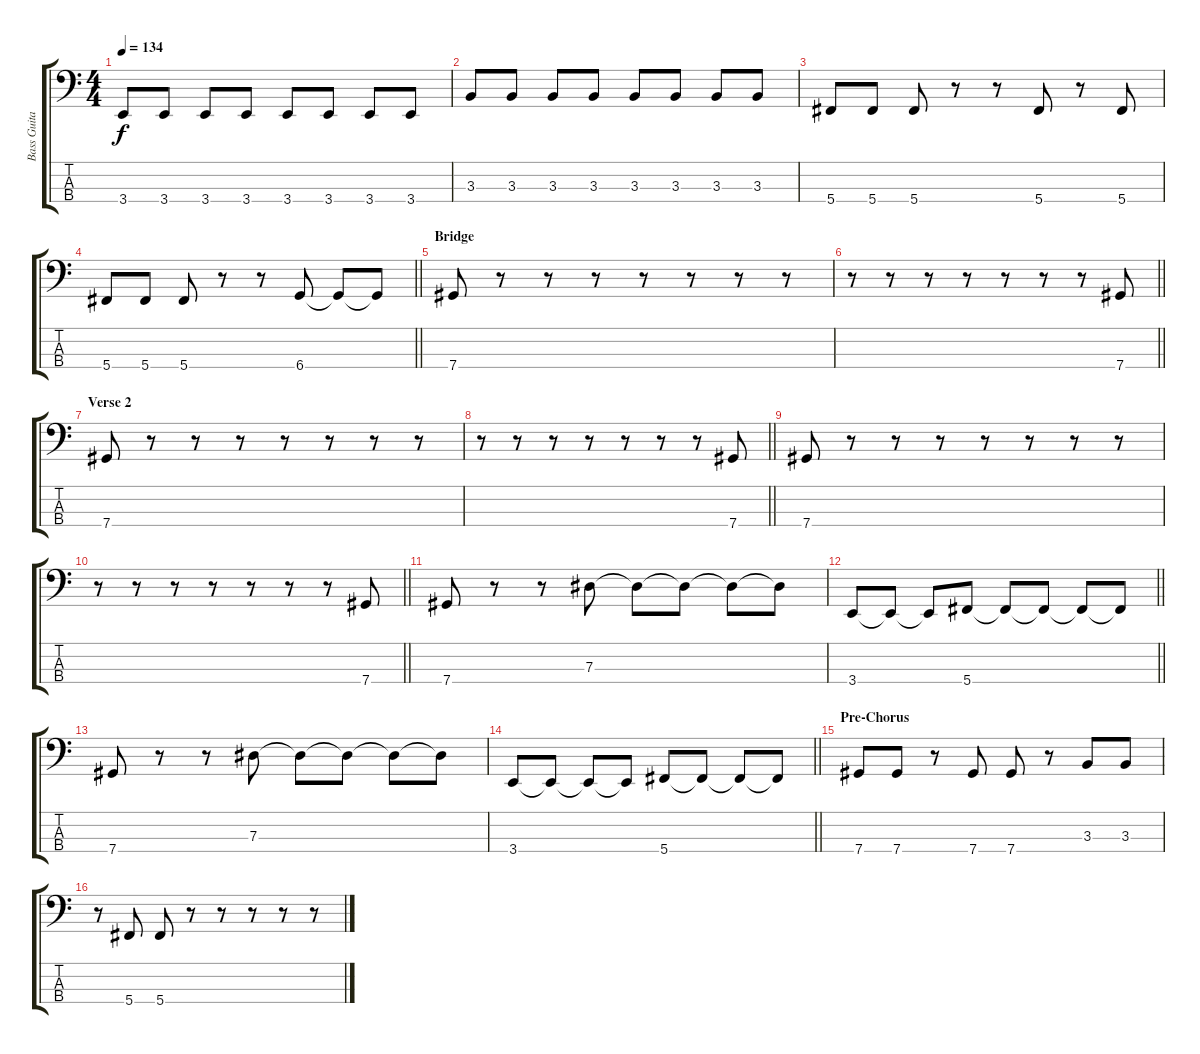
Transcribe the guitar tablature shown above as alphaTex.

\track ("Bass Guitar" "Bass Guita") {instrument electricbassfinger}
\staff {score tabs}
\tuning (Gb2 Db2 Ab1 Db1) {hide}
\ts (4 4)
\tempo 134
\clef f4
\ks c
3.4{t}.8{dy f} 3.4.8 3.4.8 3.4.8 3.4.8 3.4.8 3.4.8 3.4.8 |
3.3.8 3.3.8 3.3.8 3.3.8 3.3.8 3.3.8 3.3.8 3.3.8 |
5.4.8 5.4.8 5.4.8 r.8 r.8 5.4.8 r.8 5.4.8 |
\barLineRight lightlight
5.4.8 5.4.8 5.4.8 r.8 r.8 6.4.8 6.4{t}.8 6.4{t}.8 |
\section ("" "Bridge")
7.4.8 r.8 r.8 r.8 r.8 r.8 r.8 r.8 |
\barLineRight lightlight
r.8 r.8 r.8 r.8 r.8 r.8 r.8 7.4.8 |
\section ("" "Verse 2")
7.4.8 r.8 r.8 r.8 r.8 r.8 r.8 r.8 |
\barLineRight lightlight
r.8 r.8 r.8 r.8 r.8 r.8 r.8 7.4.8 |
7.4.8 r.8 r.8 r.8 r.8 r.8 r.8 r.8 |
\barLineRight lightlight
r.8 r.8 r.8 r.8 r.8 r.8 r.8 7.4.8 |
7.4.8 r.8 r.8 7.3.8 7.3{t}.8 7.3{t}.8 7.3{t}.8 7.3{t}.8 |
\barLineRight lightlight
3.4.8 3.4{t}.8 3.4{t}.8 5.4.8 5.4{t}.8 5.4{t}.8 5.4{t}.8 5.4{t}.8 |
7.4.8 r.8 r.8 7.3.8 7.3{t}.8 7.3{t}.8 7.3{t}.8 7.3{t}.8 |
\barLineRight lightlight
3.4.8 3.4{t}.8 3.4{t}.8 3.4{t}.8 5.4.8 5.4{t}.8 5.4{t}.8 5.4{t}.8 |
\section ("" "Pre-Chorus")
7.4.8 7.4.8 r.8 7.4.8 7.4.8 r.8 3.3.8 3.3.8 |
r.8 5.4.8 5.4.8 r.8 r.8 r.8 r.8 r.8
